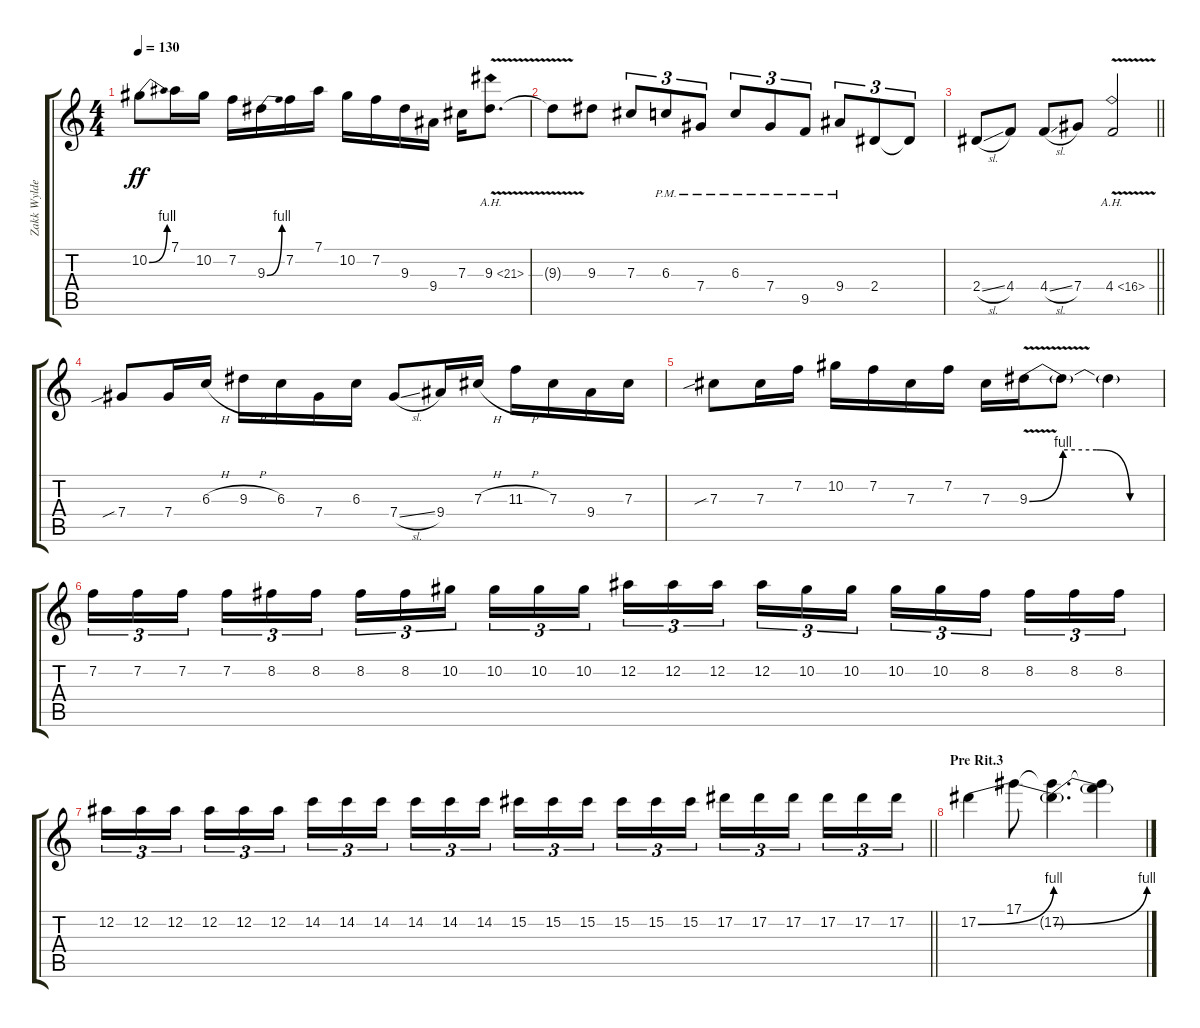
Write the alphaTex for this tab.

\track ("Zakk Wylde" "Zakk Wylde") {instrument overdrivenguitar}
\staff {score tabs}
\tuning (Eb4 Bb3 Gb3 Db3 Ab2 Eb2) {hide}
\ts (4 4)
\tempo 130
\clef g2
\ks c
10.2{be (bend 0 0 60 4)}.8{dy ff} 7.1.16 10.2.16 7.2.16 9.3{be (bend 0 0 60 4)}.16 7.2.16 7.1.16 10.2.16 7.2.16 9.3.16 9.4.16 7.3.16 9.3{ah 12 v}.8{d} |
9.3{t}.8 9.3.8 7.3.8{tu (3 2)} 6.3{pm}.8{tu (3 2)} 7.4{pm}.8{tu (3 2)} 6.3{pm}.8{tu (3 2)} 7.4{pm}.8{tu (3 2)} 9.5{pm}.8{tu (3 2)} 9.4{pm}.8{tu (3 2)} 2.4.8{tu (3 2)} 2.4{t}.8{tu (3 2)} |
\barLineRight lightlight
2.4{sl}.8 4.4.8 4.4{sl}.8 7.4.8 4.4{ah 12 v}.2 |
\section ("" "")
7.4{sib}.8 7.4.16 6.3{h}.16 9.3{h}.16 6.3.16 7.4.16 6.3.16 7.4{sl}.8 9.4.16 7.3{h}.16 11.3{h}.16 7.3.16 9.4.16 7.3.16 |
7.3{sib}.8 7.3.16 7.2.16 10.2.16 7.2.16 7.3.16 7.2.16 7.3.16 9.3{be (custom 0 0 15 4 30 4 45 0 60 0) v}.16 9.3{t}.8 9.3{t}.4 |
7.2.16{tu (3 2)} 7.2.16{tu (3 2)} 7.2.16{tu (3 2) beam splitsecondary} 7.2.16{tu (3 2)} 8.2.16{tu (3 2)} 8.2.16{tu (3 2)} 8.2.16{tu (3 2)} 8.2.16{tu (3 2)} 10.2.16{tu (3 2) beam splitsecondary} 10.2.16{tu (3 2)} 10.2.16{tu (3 2)} 10.2.16{tu (3 2)} 12.2.16{tu (3 2)} 12.2.16{tu (3 2)} 12.2.16{tu (3 2) beam splitsecondary} 12.2.16{tu (3 2)} 10.2.16{tu (3 2)} 10.2.16{tu (3 2)} 10.2.16{tu (3 2)} 10.2.16{tu (3 2)} 8.2.16{tu (3 2) beam splitsecondary} 8.2.16{tu (3 2)} 8.2.16{tu (3 2)} 8.2.16{tu (3 2)} |
\barLineRight lightlight
12.2.16{tu (3 2)} 12.2.16{tu (3 2)} 12.2.16{tu (3 2) beam splitsecondary} 12.2.16{tu (3 2)} 12.2.16{tu (3 2)} 12.2.16{tu (3 2)} 14.2.16{tu (3 2)} 14.2.16{tu (3 2)} 14.2.16{tu (3 2) beam splitsecondary} 14.2.16{tu (3 2)} 14.2.16{tu (3 2)} 14.2.16{tu (3 2)} 15.2.16{tu (3 2)} 15.2.16{tu (3 2)} 15.2.16{tu (3 2) beam splitsecondary} 15.2.16{tu (3 2)} 15.2.16{tu (3 2)} 15.2.16{tu (3 2)} 17.2.16{tu (3 2)} 17.2.16{tu (3 2)} 17.2.16{tu (3 2) beam splitsecondary} 17.2.16{tu (3 2)} 17.2.16{tu (3 2)} 17.2.16{tu (3 2)} |
\section ("" "Pre Rit.3")
17.2{be (bend 0 0 60 4)}.4 17.1.8 (17.1{t} 17.2{be (bend 0 0 60 4) t}).4{d} (17.1{t} 17.2{t}).4
